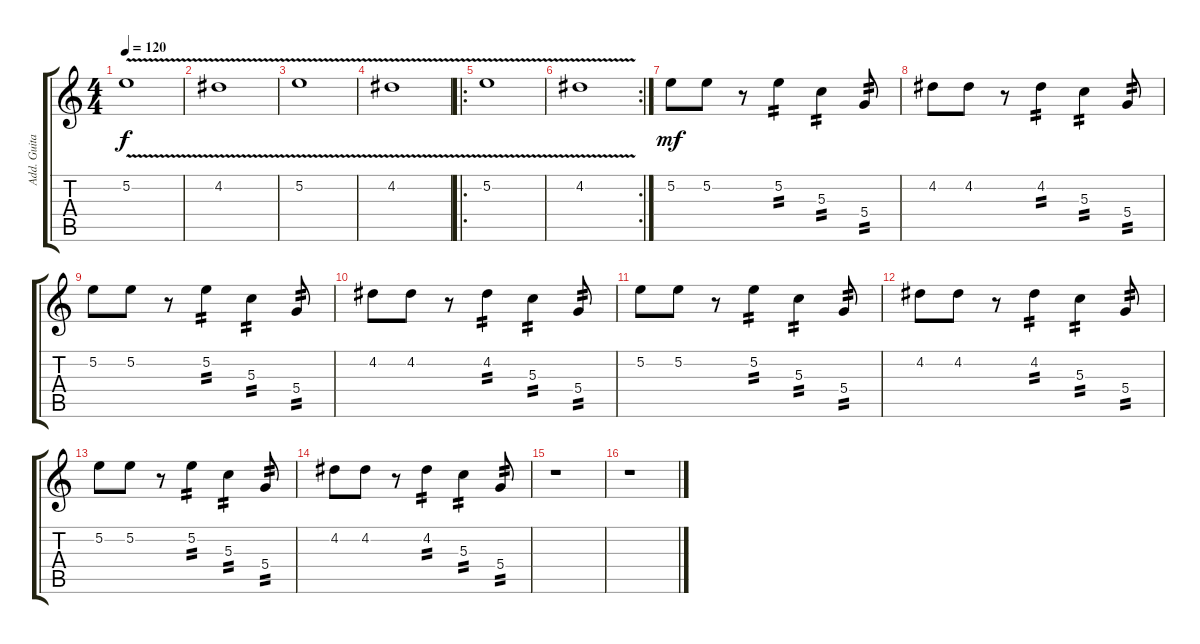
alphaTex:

\track ("Add. Guitar 1" "Add. Guita") {instrument electricguitarclean}
\staff {score tabs}
\tuning (E4 B3 G3 D3 A2 E2) {hide}
\ts (4 4)
\tempo 120
\clef g2
\ks c
5.2{v}.1{dy f} |
4.2{v}.1 |
5.2{v}.1 |
4.2{v}.1 |
\ro
5.2{v}.1 |
\rc 2
4.2{v}.1 |
5.2.8{dy mf} 5.2.8 r.8 5.2.4{tp 2} 5.3.4{tp 2} 5.4.8{tp 2} |
4.2.8 4.2.8 r.8 4.2.4{tp 2} 5.3.4{tp 2} 5.4.8{tp 2} |
5.2.8 5.2.8 r.8 5.2.4{tp 2} 5.3.4{tp 2} 5.4.8{tp 2} |
4.2.8 4.2.8 r.8 4.2.4{tp 2} 5.3.4{tp 2} 5.4.8{tp 2} |
5.2.8 5.2.8 r.8 5.2.4{tp 2} 5.3.4{tp 2} 5.4.8{tp 2} |
4.2.8 4.2.8 r.8 4.2.4{tp 2} 5.3.4{tp 2} 5.4.8{tp 2} |
5.2.8 5.2.8 r.8 5.2.4{tp 2} 5.3.4{tp 2} 5.4.8{tp 2} |
4.2.8 4.2.8 r.8 4.2.4{tp 2} 5.3.4{tp 2} 5.4.8{tp 2} |
r.1 |
r.1
